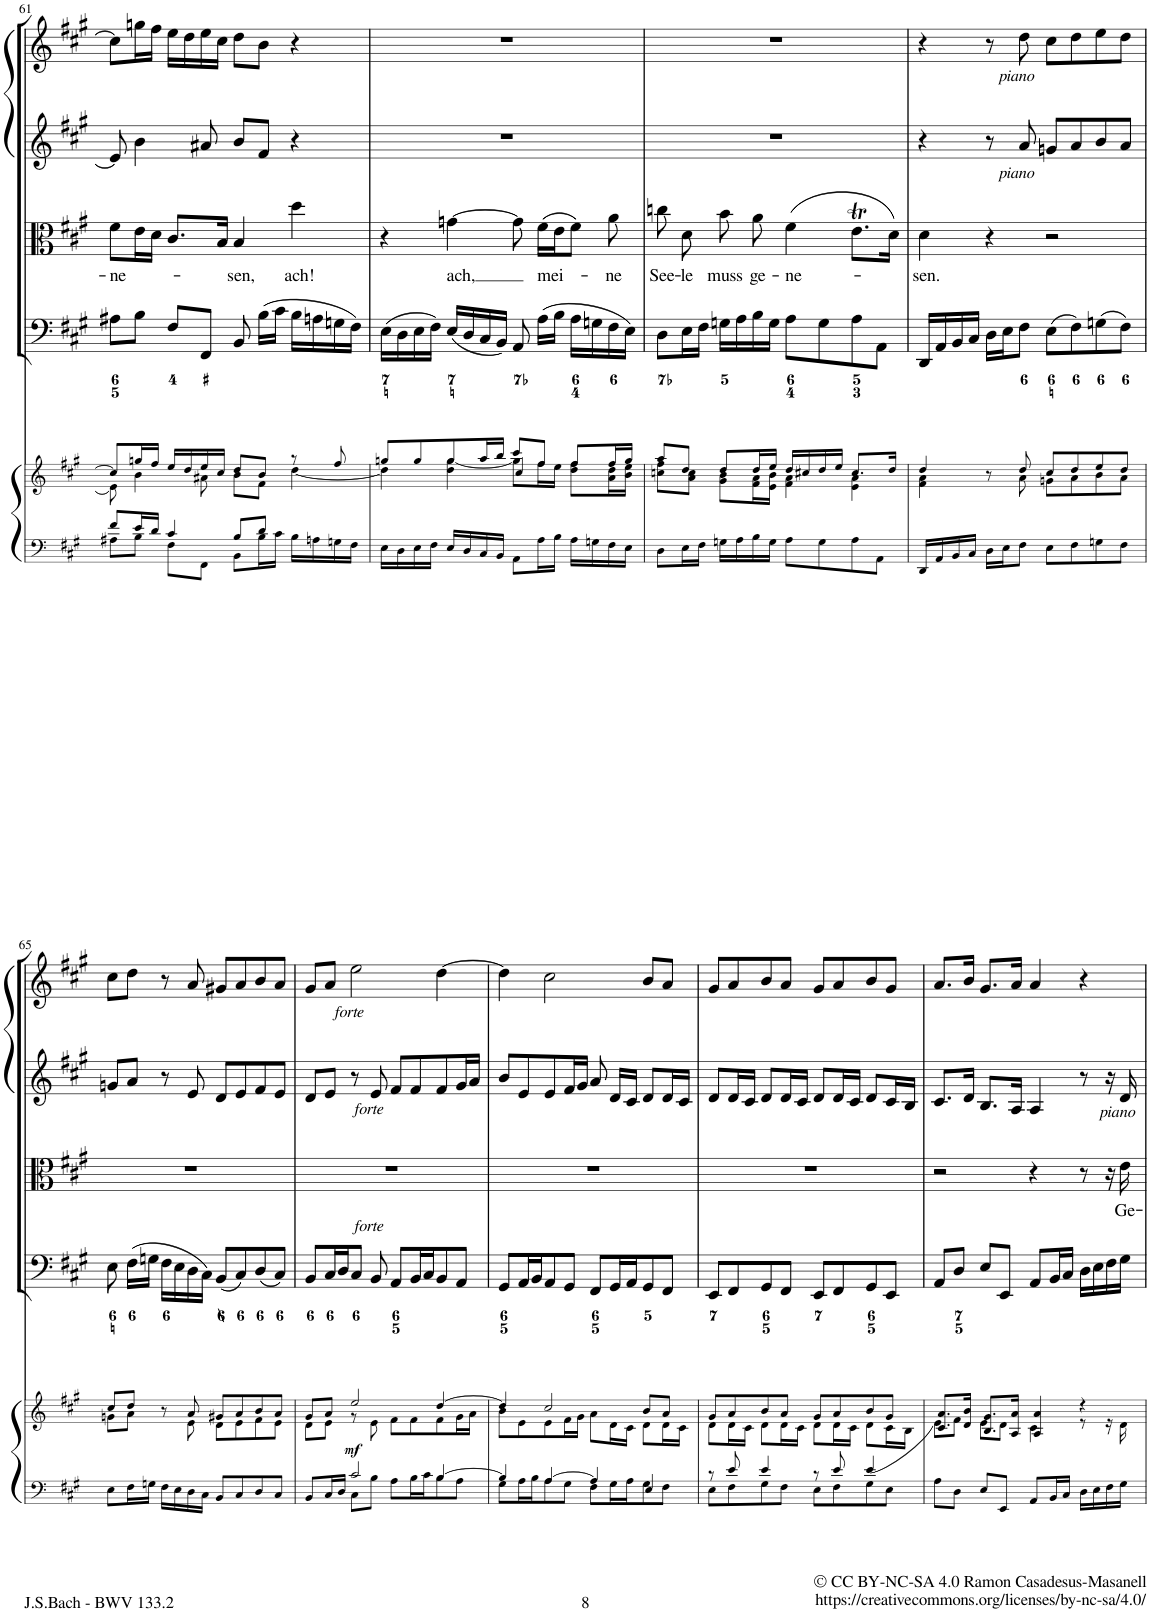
**kern	**kern	**dynam	**kern	**dynam	**kern	**text	**kern	**dynam	**kern	**dynam
*part5	*part5	*part5	*part4	*part4	*part3	*part3	*part2	*part2	*part1	*part1
*staff6	*staff5	*staff5/6	*staff4	*staff4	*staff3	*staff3	*staff2	*staff2	*staff1	*staff1
*I"Piano reduction	*	*	*I"Continuo	*	*I"Alto	*	*I"Oboe d'amore II	*	*I"Oboe d'amore I	*
*I'Pno	*	*	*	*	*	*	*I'Ob	*	*I'Ob	*
!!LO:PB:g=z
*clefF4	*clefG2	*	*clefF4	*	*clefC3	*	*clefG2	*	*clefG2	*
*k[f#c#g#]	*k[f#c#g#]	*	*k[f#c#g#]	*	*k[f#c#g#]	*	*k[f#c#g#]	*	*k[f#c#g#]	*
*M2/2	*M2/2	*	*M2/2	*	*M2/2	*	*M2/2	*	*M2/2	*
*met(c|)	*met(c|)	*	*met(c|)	*	*met(c|)	*	*met(c|)	*	*met(c|)	*
=61	=61	=61	=61	=61	=61	=61	=61	=61	=61	=61
*^	*^	*	*	*	*	*	*	*	*	*
!	!	!	!	!	!	!	!	!LO:LY:b	!	!	!	!
8f#/L	8A#X\L	8cc#/L]	8e\]	.	8A#X\L	.	8f#\L	-ne-	8e/]	.	8cc#\L]	.
16e/L	8B\J	16ggn/L	4b\	.	8B\J	.	16e\L	.	4b\	.	16ggn\L	.
16d/JJ	.	16ff#/JJ	.	.	.	.	16d\JJ	.	.	.	16ff#\JJ	.
4c#/	8F#\L	16ee/LL	.	.	8F#/L	.	8.c#/L	.	.	.	16ee\LL	.
.	.	16dd/	.	.	.	.	.	.	.	.	16dd\	.
.	8FF#\J	16ee/	8a#X\	.	8FF#/J	.	.	.	8a#X/	.	16ee\	.
.	.	16cc#/JJ	.	.	.	.	16B/Jk	.	.	.	16cc#\JJ	.
!	!	!	!	!	!	!	!	!LO:LY:b	!	!	!	!
8B/L	8BB\L	8dd/L	8b\L	.	8BB/	.	4B/	-sen,	8b/L	.	8dd\L	.
8d/J	16B\L	8b/J	8f#\J	.	(16B\LL	.	.	.	8f#/J	.	8b\J	.
.	16c#\JJ	.	.	.	16c#\JJ	.	.	.	.	.	.	.
!	!	!	!	!	!	!	!	!LO:LY:b	!	!	!	!
4ryy	16B\LL	8r	[4dd\	.	16B\LL	.	4dd\	ach!	4r	.	4r	.
.	16An\	.	.	.	16An\	.	.	.	.	.	.	.
.	16Gn\	8ff#/	.	.	16Gn\	.	.	.	.	.	.	.
.	16F#\JJ	.	.	.	16F#\JJ)	.	.	.	.	.	.	.
*v	*v	*	*	*	*	*	*	*	*	*	*	*
=62	=62	=62	=62	=62	=62	=62	=62	=62	=62	=62	=62
*	*	*^	*	*	*	*	*	*	*	*	*
16E\LL	8ggn/L	4dd\]	4ryy	.	(16E\LL	.	4r	.	1r	.	1r	.
16D\	.	.	.	.	16D\	.	.	.	.	.	.	.
16E\	8gg/	.	.	.	16E\	.	.	.	.	.	.	.
16F#\JJ	.	.	.	.	16F#\JJ)	.	.	.	.	.	.	.
!	!	!	!	!	!	!	!	!LO:LY:b	!	!	!	!
16E/LL	8gg/	4dd\ [4gg\	4ryy	.	(16E/LL	.	[4gn\	ach,	.	.	.	.
16D/	.	.	.	.	16D/	.	.	.	.	.	.	.
16C#/	16aa/L	.	.	.	16C#/	.	.	.	.	.	.	.
16BB/JJ	16bb/JJ	.	.	.	16BB/JJ)	.	.	.	.	.	.	.
8AA\L	8ccc#/L	8gg\L]	4cc#/	.	8AA/	.	8g\]	.	.	.	.	.
!	!	!	!	!	!	!	!	!LO:LY:b	!	!	!	!
16A\L	8ff#/J	16ff#\L	.	.	(16A\LL	.	(16f#\LL	mei-	.	.	.	.
16B\JJ	.	16ee\JJ	.	.	16B\JJ	.	16e\J	.	.	.	.	.
16A\LL	8ff#/L	8dd\ 8ff#\L	4ryy	.	16A\LL	.	8f#\J)	.	.	.	.	.
16Gn\	.	.	.	.	16Gn\	.	.	.	.	.	.	.
!	!	!	!	!	!	!	!	!LO:LY:b	!	!	!	!
16F#\	16ff#/L	16a\ 16dd\L	.	.	16F#\	.	8a\	-ne	.	.	.	.
16E\JJ	16gg/JJ	16b\ 16ee\JJ	.	.	16E\JJ)	.	.	.	.	.	.	.
*	*	*v	*v	*	*	*	*	*	*	*	*	*
=63	=63	=63	=63	=63	=63	=63	=63	=63	=63	=63	=63
!	!	!	!	!	!	!	!LO:LY:b	!	!	!	!
8D\L	8aa/L	8ccn\ 8ff#\L	.	8D\L	.	8ccn\	See-	1r	.	1r	.
!	!	!	!	!	!	!	!LO:LY:b	!	!	!	!
16E\L	8dd/J	8a\ 8cc\J	.	16E\L	.	8d\	-le	.	.	.	.
16F#\JJ	.	.	.	16F#\JJ	.	.	.	.	.	.	.
!	!	!	!	!	!	!	!LO:LY:b	!	!	!	!
16Gn\LL	8dd/L	8g#\ 8b\L	.	16Gn\LL	.	8b\	muss	.	.	.	.
16A\	.	.	.	16A\	.	.	.	.	.	.	.
!	!	!	!	!	!	!	!LO:LY:b	!	!	!	!
16B\	16dd/L	16f#\ 16a\L	.	16B\	.	8a\	ge-	.	.	.	.
16G\JJ	16ee/JJ	16e\ 16b\JJ	.	16G\JJ	.	.	.	.	.	.	.
!	!	!	!	!	!	!	!LO:LY:b	!	!	!	!
8A\L	16dd/LL	4f#\ 4a\	.	8A\L	.	(4f#\	-ne-	.	.	.	.
.	16cc#X/	.	.	.	.	.	.	.	.	.	.
8G\	16dd/	.	.	8G\	.	.	.	.	.	.	.
.	16ee/JJ	.	.	.	.	.	.	.	.	.	.
8A\	8.cc#/L	4e\ 4a\	.	8A\	.	8.eT\L	.	.	.	.	.
8AA\J	.	.	.	8AA\J	.	.	.	.	.	.	.
.	16dd/Jk	.	.	.	.	16d\Jk)	.	.	.	.	.
=64	=64	=64	=64	=64	=64	=64	=64	=64	=64	=64	=64
!	!	!	!	!	!	!	!LO:LY:b	!	!	!	!
16DD/LL	4dd/	4f#\ 4a\	.	16DD/LL	.	4d\	-sen.	4r	.	4r	.
16AA/	.	.	.	16AA/	.	.	.	.	.	.	.
16BB/	.	.	.	16BB/	.	.	.	.	.	.	.
16C#/JJ	.	.	.	16C#/JJ	.	.	.	.	.	.	.
16D\LL	8r	8ryy	.	16D\LL	.	4r	.	8r	.	8r	.
16E\J	.	.	.	16E\J	.	.	.	.	.	.	.
!	!	!	!	!	!	!	!	!	!LO:DY:b	!	!LO:DY:b
8F#\J	8dd/	8a\	.	8F#\J	.	.	.	8a/	other-dynamics	8dd\	other-dynamics
8E\L	8cc#/L	8gn\L	.	(8E\L	.	2r	.	8gn/L	.	8cc#\L	.
8F#\	8dd/	8a\	.	8F#\)	.	.	.	8a/	.	8dd\	.
8Gn\	8ee/	8b\	.	(8Gn\	.	.	.	8b/	.	8ee\	.
8F#\J	8dd/J	8a\J	.	8F#\J)	.	.	.	8a/J	.	8dd\J	.
!!LO:LB:g=z
=65	=65	=65	=65	=65	=65	=65	=65	=65	=65	=65	=65
8E\L	8cc#/L	8gn\L	.	8E\	.	1r	.	8gn/L	.	8cc#\L	.
16F#\L	8dd/J	8a\J	.	(16F#\LL	.	.	.	8a/J	.	8dd\J	.
16Gn\JJ	.	.	.	16Gn\JJ	.	.	.	.	.	.	.
16F#\LL	8r	8ryy	.	16F#\LL	.	.	.	8r	.	8r	.
16E\	.	.	.	16E\	.	.	.	.	.	.	.
16D\	8a/	8e\	.	16D\	.	.	.	8e/	.	8a/	.
16C#\JJ	.	.	.	16C#\JJ)	.	.	.	.	.	.	.
8BB/L	8g#X/L	8d\L	.	(8BB/L	.	.	.	8d/L	.	8g#X/L	.
8C#/	8a/	8e\	.	8C#/)	.	.	.	8e/	.	8a/	.
8D/	8b/	8f#\	.	(8D/	.	.	.	8f#/	.	8b/	.
8C#/J	8a/J	8e\J	.	8C#/J)	.	.	.	8e/J	.	8a/J	.
=66	=66	=66	=66	=66	=66	=66	=66	=66	=66	=66	=66
*^	*	*	*	*	*	*	*	*	*	*	*
4ryy	8BB/L	8g#/L	8d\L	.	8BB/L	.	1r	.	8d/L	.	8g#/L	.
.	16C#/L	8a/J	8e\J	.	16C#/L	.	.	.	8e/J	.	8a/J	.
.	16D/JJ	.	.	.	16D/J	.	.	.	.	.	.	.
!	!	!	!	!LO:DY:b	!	!	!	!	!	!	!	!LO:DY:b
2c#/	8C#\L	2ee/	8r	mf	8C#/J	.	.	.	8r	.	2ee\	other-dynamics
!	!	!	!	!	!	!LO:DY:a	!	!	!	!LO:DY:b	!	!
.	8B\J	.	8e\	.	8BB/	other-dynamics	.	.	8e/	other-dynamics	.	.
.	8A\L	.	8f#\L	.	8AA/L	.	.	.	8f#/L	.	.	.
.	16B\L	.	8f#\	.	16BB/L	.	.	.	8f#/	.	.	.
.	16c#\J	.	.	.	16C#/J	.	.	.	.	.	.	.
[4B/	8B\	[4dd/	8f#\	.	8BB/	.	.	.	8f#/	.	[4dd\	.
.	8A\J	.	16g#\L	.	8AA/J	.	.	.	16g#/L	.	.	.
.	.	.	16a\JJ	.	.	.	.	.	16a/JJ	.	.	.
=67	=67	=67	=67	=67	=67	=67	=67	=67	=67	=67	=67	=67
4B/]	8G#\L	4dd/]	8b\L	.	8GG#/L	.	1r	.	8b/L	.	4dd\]	.
.	16A\L	.	8e\	.	16AA/L	.	.	.	8e/	.	.	.
.	16B\J	.	.	.	16BB/J	.	.	.	.	.	.	.
[4A/	8A\	2cc#/	8e\	.	8AA/	.	.	.	8e/	.	2cc#\	.
.	8G#\J	.	16f#\L	.	8GG#/J	.	.	.	16f#/L	.	.	.
.	.	.	16g#\JJ	.	.	.	.	.	16g#/JJ	.	.	.
4A/]	8F#\L	.	8a\L	.	8FF#/L	.	.	.	8a/	.	.	.
.	16G#\L	.	16d\L	.	16GG#/L	.	.	.	16d/LL	.	.	.
.	16A\J	.	16c#\JJ	.	16AA/J	.	.	.	16c#/JJ	.	.	.
4E/	8G#\	8b/L	8d\L	.	8GG#/	.	.	.	8d/L	.	8b/L	.
.	8F#\J	8a/J	16d\L	.	8FF#/J	.	.	.	16d/L	.	8a/J	.
.	.	.	16c#\JJ	.	.	.	.	.	16c#/JJ	.	.	.
=68	=68	=68	=68	=68	=68	=68	=68	=68	=68	=68	=68	=68
8r	8E\L	8g#/L	8d\L	.	8EE/L	.	1r	.	8d/L	.	8g#/L	.
8e/	8F#\	8a/	16d\L	.	8FF#/	.	.	.	16d/L	.	8a/	.
.	.	.	16c#\JJ	.	.	.	.	.	16c#/JJ	.	.	.
4e/	8G#\	8b/	8d\L	.	8GG#/	.	.	.	8d/L	.	8b/	.
.	8F#\J	8a/J	16d\L	.	8FF#/J	.	.	.	16d/L	.	8a/J	.
.	.	.	16c#\JJ	.	.	.	.	.	16c#/JJ	.	.	.
8r	8E\L	8g#/L	8d\L	.	8EE/L	.	.	.	8d/L	.	8g#/L	.
8e/	8F#\	8a/	16d\L	.	8FF#/	.	.	.	16d/L	.	8a/	.
.	.	.	16c#\JJ	.	.	.	.	.	16c#/JJ	.	.	.
[<4e/	8G#\	8b/	8d\L	.	8GG#/	.	.	.	8d/L	.	8b/	.
.	8E\J	8g#/J	16c#\L	.	8EE/J	.	.	.	16c#/L	.	8g#/J	.
.	.	.	16B\JJ	.	.	.	.	.	16B/JJ	.	.	.
*v	*v	*	*	*	*	*	*	*	*	*	*	*
=69	=69	=69	=69	=69	=69	=69	=69	=69	=69	=69	=69
8A\L	8.c#/ 8.a/L	8e\L]	.	8AA/L	.	2r	.	8.c#/L	.	8.a/L	.
8D\J	.	8f#\J	.	8D/J	.	.	.	.	.	.	.
.	16d/ 16b/Jk	.	.	.	.	.	.	16d/Jk	.	16b/Jk	.
8E/L	8.B/ 8.g#/L	8e\L	.	8E/L	.	.	.	8.B/L	.	8.g#/L	.
8EE/J	.	8d\J	.	8EE/J	.	.	.	.	.	.	.
.	16A/ 16a/Jk	.	.	.	.	.	.	16A/Jk	.	16a/Jk	.
8AA/L	4A/ 4a/	4c#\	.	8AA/L	.	4r	.	4A/	.	4a/	.
16BB/L	.	.	.	16BB/L	.	.	.	.	.	.	.
16C#/JJ	.	.	.	16C#/JJ	.	.	.	.	.	.	.
16D\LL	4r	8r	.	16D\LL	.	8r	.	8r	.	4r	.
16E\	.	.	.	16E\	.	.	.	.	.	.	.
16F#\	.	16r	.	16F#\	.	16r	.	16r	.	.	.
!	!	!	!	!	!	!	!LO:LY:b	!	!LO:DY:b	!	!
16G#\JJ	.	16d\	.	16G#\JJ	.	16e\	Ge-	16d/	other-dynamics	.	.
*	*v	*v	*	*	*	*	*	*	*	*	*
=	=	=	=	=	=	=	=	=	=	=
*-	*-	*-	*-	*-	*-	*-	*-	*-	*-	*-
